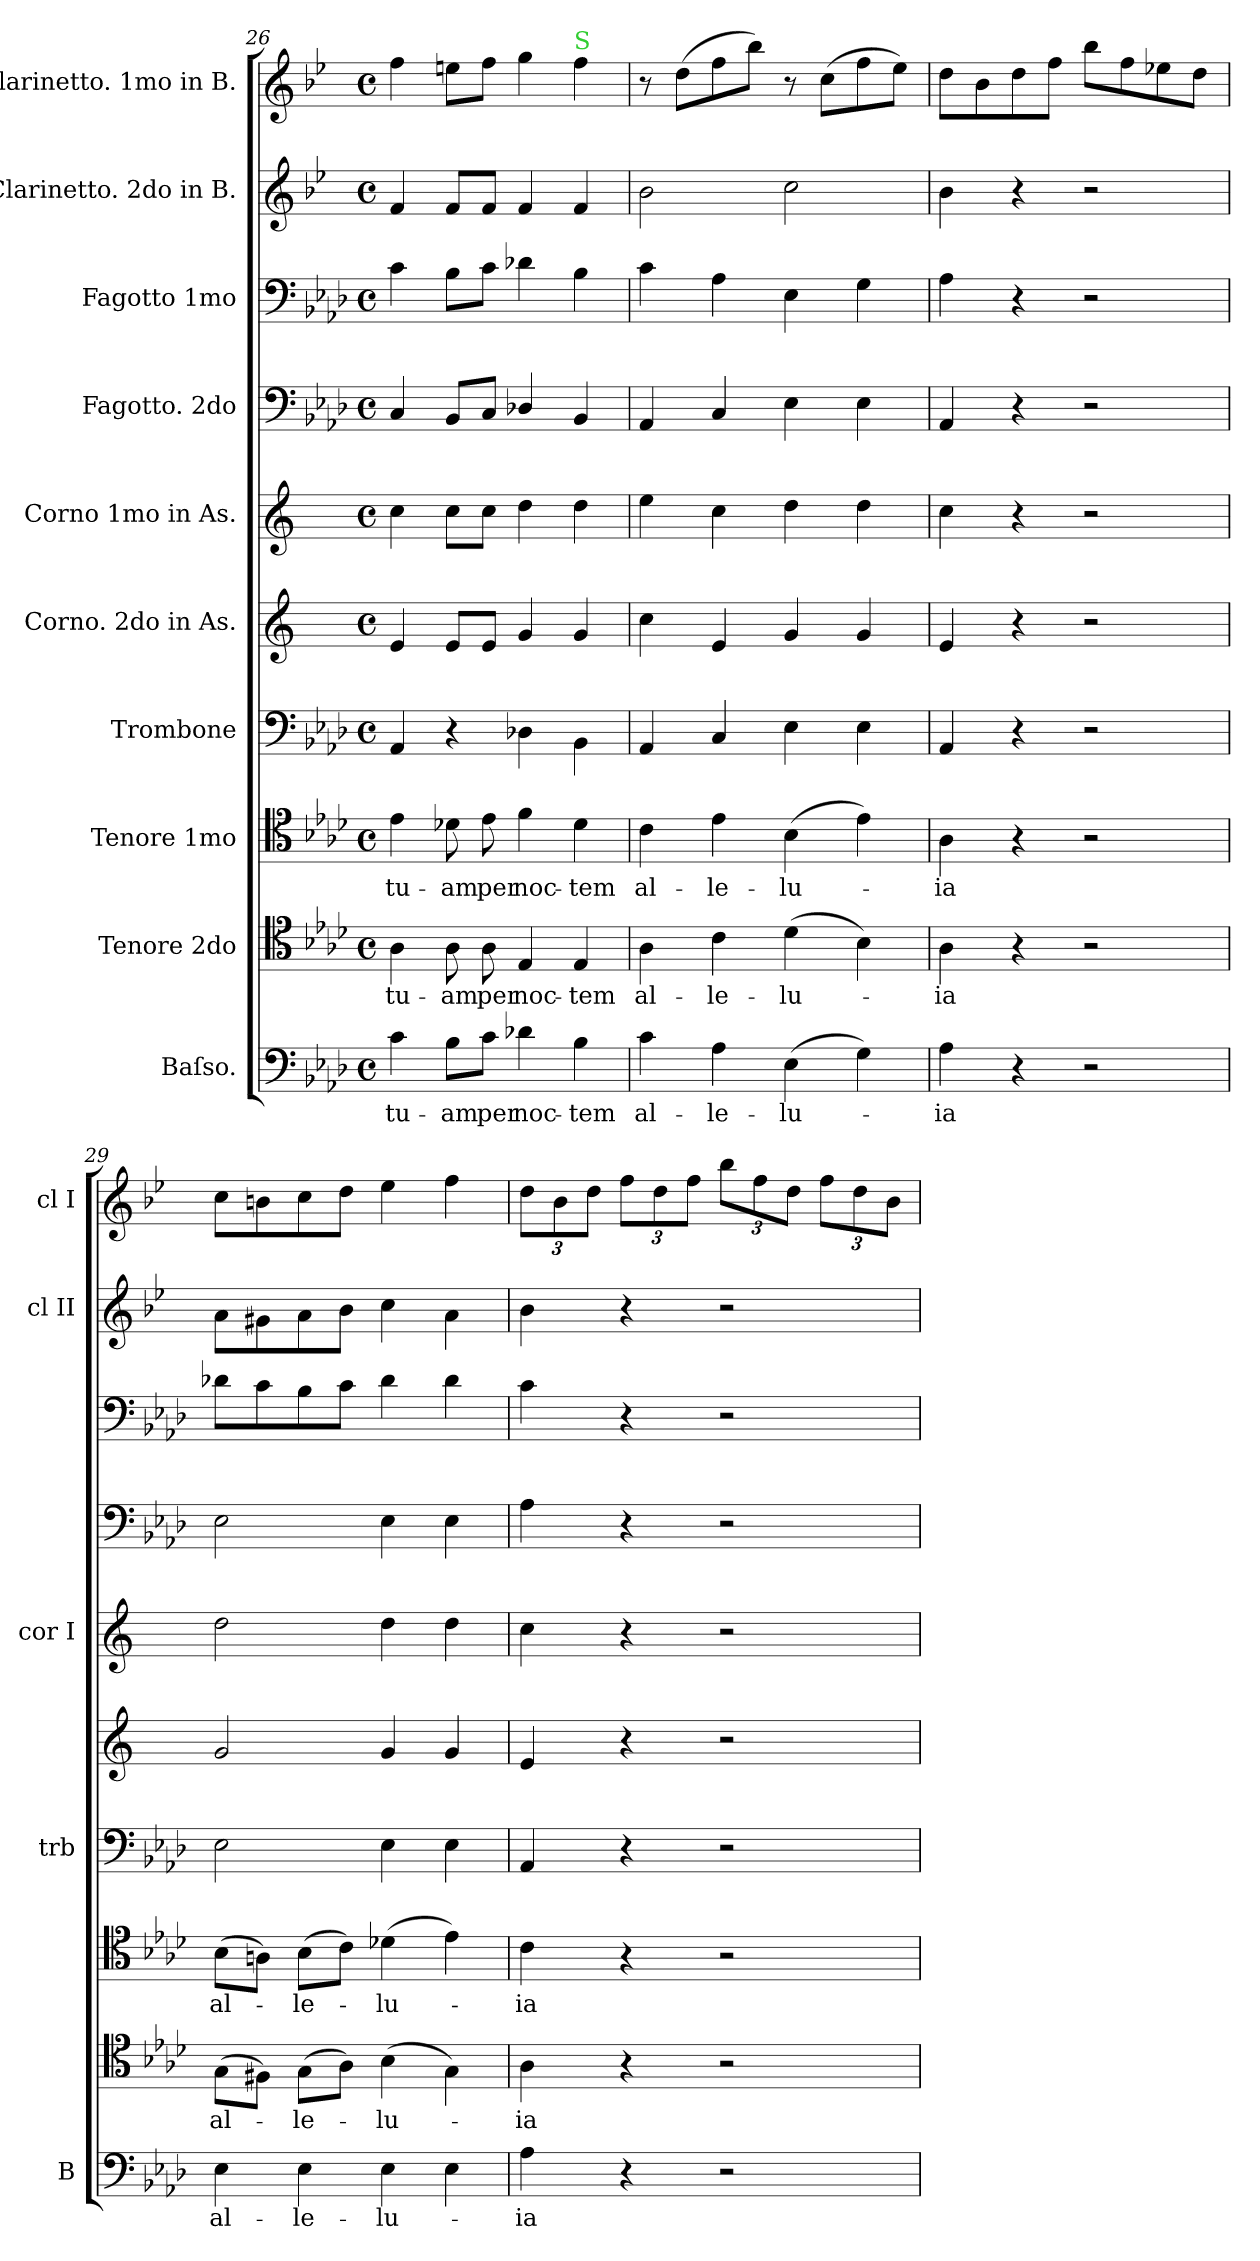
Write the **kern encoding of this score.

**kern	**text	**kern	**text	**kern	**text	**kern	**kern	**kern	**kern	**kern	**kern	**kern
*part10	*part10	*part9	*part9	*part8	*part8	*part7	*part6	*part5	*part4	*part3	*part2	*part1
*staff10	*staff10	*staff9	*staff9	*staff8	*staff8	*staff7	*staff6	*staff5	*staff4	*staff3	*staff2	*staff1
*I"Baſso.	*	*I"Tenore 2do	*	*I"Tenore 1mo	*	*I"Trombone	*I"Corno. 2do in As.	*I"Corno 1mo in As.	*I"Fagotto. 2do	*I"Fagotto 1mo	*I"Clarinetto. 2do in B.	*I"Clarinetto. 1mo in B.
*I'B	*	*	*	*	*	*I'trb	*	*I'cor I	*	*	*I'cl II	*I'cl I
*clefF4	*	*clefC4	*	*clefC4	*	*clefF4	*clefG2	*clefG2	*clefF4	*clefF4	*clefG2	*clefG2
*	*	*	*	*	*	*	*ITrd2c4	*ITrd2c4	*	*	*ITrd1c2	*ITrd1c2
*k[b-e-a-d-]	*	*k[b-e-a-d-]	*	*k[b-e-a-d-]	*	*k[b-e-a-d-]	*k[b-e-a-d-]	*k[b-e-a-d-]	*k[b-e-a-d-]	*k[b-e-a-d-]	*k[b-e-a-d-]	*k[b-e-a-d-]
*A-:	*	*A-:	*	*A-:	*	*A-:	*A-:	*A-:	*A-:	*A-:	*A-:	*A-:
*M4/4	*	*M4/4	*	*M4/4	*	*M4/4	*M4/4	*M4/4	*M4/4	*M4/4	*M4/4	*M4/4
*met(c)	*	*met(c)	*	*met(c)	*	*met(c)	*met(c)	*met(c)	*met(c)	*met(c)	*met(c)	*met(c)
=26	=26	=26	=26	=26	=26	=26	=26	=26	=26	=26	=26	=26
4c\	tu-	4A-\	tu-	4e-\	tu-	4AA-/	4c/	4a-\	4C/	4c\	4e-/	4ee-\
8B-\L	-am	8A-\	-am	8d-X\	-am	4r	8c/L	8a-\L	8BB-/L	8B-\L	8e-/L	8ddn\L
8c\J	per	8A-\	per	8e-\	per	.	8c/J	8a-\J	8C/J	8c\J	8e-/J	8ee-\J
4d-X\	noc-	4E-/	noc-	4f\	noc-	4D-X\	4e-/	4b-\	4D-X/	4d-X\	4e-/	4ff\
!	!	!	!	!	!	!	!	!	!	!	!	!LO:TX:a:color=limegreen:t=S
4B-\	-tem	4E-/	-tem	4d-\	-tem	4BB-\	4e-/	4b-\	4BB-/	4B-\	4e-/	4ee-
=27	=27	=27	=27	=27	=27	=27	=27	=27	=27	=27	=27	=27
4c\	al-	4A-\	al-	4c\	al-	4AA-/	4a-\	4cc\	4AA-/	4c\	2a-\	8r
.	.	.	.	.	.	.	.	.	.	.	.	(8cc\L
4A-\	-le-	4c\	-le-	4e-\	-le-	4C/	4c/	4a-\	4C/	4A-\	.	8ee-\
.	.	.	.	.	.	.	.	.	.	.	.	8aa-\J)
(4E-\	-lu-	(4d-\	-lu-	(4B-\	-lu-	4E-\	4e-/	4b-\	4E-\	4E-\	2b-\	8r
.	.	.	.	.	.	.	.	.	.	.	.	(8b-\L
4G\)	.	4B-\)	.	4e-\)	.	4E-\	4e-/	4b-\	4E-\	4G\	.	8ee-\
.	.	.	.	.	.	.	.	.	.	.	.	8dd-\J)
=28	=28	=28	=28	=28	=28	=28	=28	=28	=28	=28	=28	=28
4A-\	-ia	4A-\	-ia	4A-\	-ia	4AA-/	4c/	4a-\	4AA-/	4A-\	4a-\	8cc\L
.	.	.	.	.	.	.	.	.	.	.	.	8a-\
4r	.	4r	.	4r	.	4r	4r	4r	4r	4r	4r	8cc\
.	.	.	.	.	.	.	.	.	.	.	.	8ee-\J
2r	.	2r	.	2r	.	2r	2r	2r	2r	2r	2r	8aa-\L
.	.	.	.	.	.	.	.	.	.	.	.	8ee-\
.	.	.	.	.	.	.	.	.	.	.	.	8dd-X\
.	.	.	.	.	.	.	.	.	.	.	.	8cc\J
=29	=29	=29	=29	=29	=29	=29	=29	=29	=29	=29	=29	=29
4E-\	al-	(8G\L	al-	(8B-\L	al-	2E-\	2e-/	2b-\	2E-\	8d-X\L	8g\L	8b-\L
.	.	8F#X\J)	.	8An\J)	.	.	.	.	.	8c\	8f#X\	8an\
4E-\	-le-	(8G\L	-le-	(8B-\L	-le-	.	.	.	.	8B-\	8g\	8b-\
.	.	8A-\J)	.	8c\J)	.	.	.	.	.	8c\J	8a-\J	8cc\J
4E-\	-lu-	(4B-\	-lu-	(4d-X\	-lu-	4E-\	4e-/	4b-\	4E-\	4d-\	4b-\	4dd-\
4E-\	.	4G\)	.	4e-\)	.	4E-\	4e-/	4b-\	4E-\	4d-\	4g\	4ee-\
=30	=30	=30	=30	=30	=30	=30	=30	=30	=30	=30	=30	=30
4A-\	-ia	4A-\	-ia	4c\	-ia	4AA-/	4c/	4a-\	4A-\	4c\	4a-\	12cc\L
.	.	.	.	.	.	.	.	.	.	.	.	12a-\
.	.	.	.	.	.	.	.	.	.	.	.	12cc\J
4r	.	4r	.	4r	.	4r	4r	4r	4r	4r	4r	12ee-\L
.	.	.	.	.	.	.	.	.	.	.	.	12cc\
.	.	.	.	.	.	.	.	.	.	.	.	12ee-\J
2r	.	2r	.	2r	.	2r	2r	2r	2r	2r	2r	12aa-\L
.	.	.	.	.	.	.	.	.	.	.	.	12ee-\
.	.	.	.	.	.	.	.	.	.	.	.	12cc\J
.	.	.	.	.	.	.	.	.	.	.	.	12ee-\L
.	.	.	.	.	.	.	.	.	.	.	.	12cc\
.	.	.	.	.	.	.	.	.	.	.	.	12a-\J
=	=	=	=	=	=	=	=	=	=	=	=	=
*-	*-	*-	*-	*-	*-	*-	*-	*-	*-	*-	*-	*-
